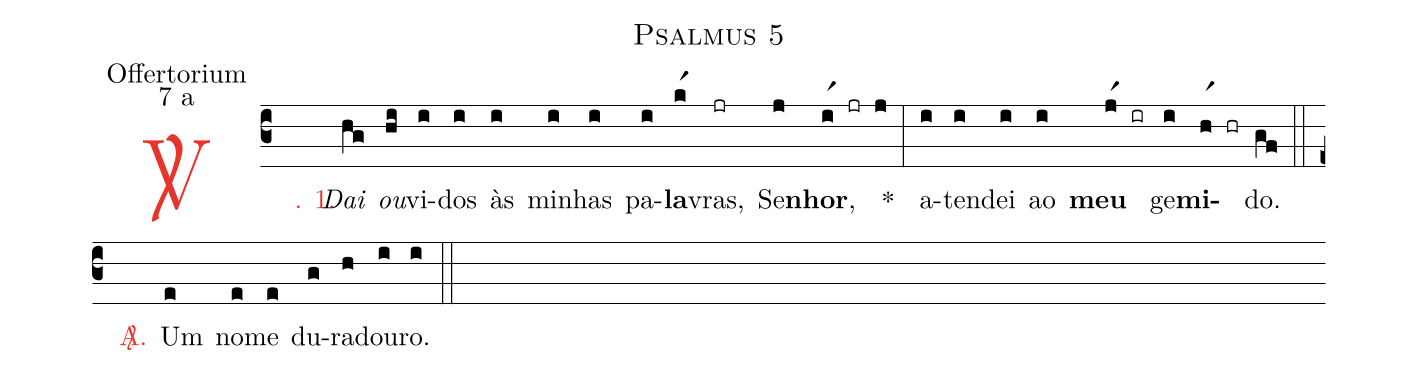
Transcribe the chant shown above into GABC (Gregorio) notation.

name: Psalmus 5;
office-part: Offertorium;
mode: 7;
mode-differentia: a;
%%
(c3)

<c><sp>V/</sp>. 1.</c>() <i>Dai</i>(hg) <i>ou</i>(hi)vi(i)dos(i) às(i) mi(i)nhas(i) pa(i)<b>la</b>(kr1)vras,(jr) Se(j)<b>nhor</b>,(ir1 jr j) *(:) a(i)ten(i)dei(i) ao(i) <b>meu</b>(jr1 ir) ge(i)<b>mi</b>(hr1 hr)do.(gf)

(::)

<nlba><c><sp>A/</sp>.</c>() Um</nlba>(e) no(e)me(e) du(g)ra(h)dou(i)ro.(i)

(::)
